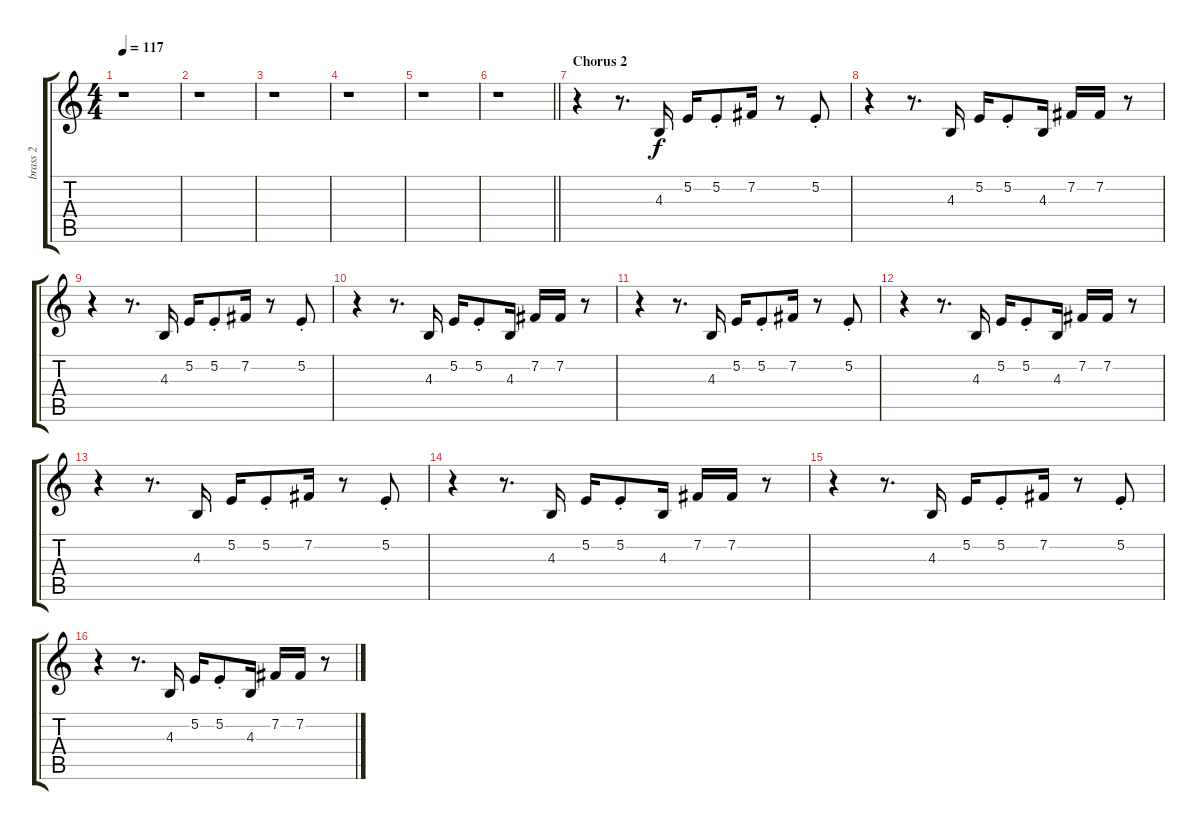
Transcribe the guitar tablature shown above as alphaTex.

\track ("brass 2" "brass 2") {instrument tenorsax}
\staff {score tabs}
\tuning (E4 B3 G3 D3 A2 E2) {hide}
\ts (4 4)
\tempo 117
\clef g2
\ks c
r.1{dy f} |
r.1 |
r.1 |
r.1 |
r.1 |
\barLineRight lightlight
r.1 |
\section ("" "Chorus 2")
r.4 r.8{d} 4.3.16 5.2.16 5.2{st}.8 7.2.16 r.8 5.2{st}.8 |
r.4 r.8{d} 4.3.16 5.2.16 5.2{st}.8 4.3.16 7.2.16 7.2.16 r.8 |
r.4 r.8{d} 4.3.16 5.2.16 5.2{st}.8 7.2.16 r.8 5.2{st}.8 |
r.4 r.8{d} 4.3.16 5.2.16 5.2{st}.8 4.3.16 7.2.16 7.2.16 r.8 |
r.4 r.8{d} 4.3.16 5.2.16 5.2{st}.8 7.2.16 r.8 5.2{st}.8 |
r.4 r.8{d} 4.3.16 5.2.16 5.2{st}.8 4.3.16 7.2.16 7.2.16 r.8 |
r.4 r.8{d} 4.3.16 5.2.16 5.2{st}.8 7.2.16 r.8 5.2{st}.8 |
r.4 r.8{d} 4.3.16 5.2.16 5.2{st}.8 4.3.16 7.2.16 7.2.16 r.8 |
r.4 r.8{d} 4.3.16 5.2.16 5.2{st}.8 7.2.16 r.8 5.2{st}.8 |
r.4 r.8{d} 4.3.16 5.2.16 5.2{st}.8 4.3.16 7.2.16 7.2.16 r.8
